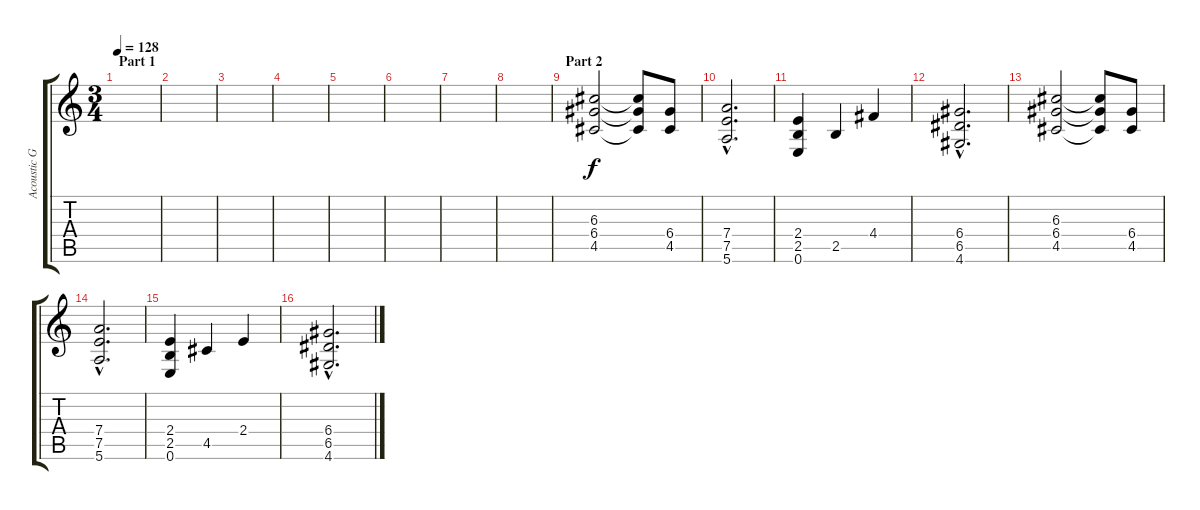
\track ("Acoustic Guitar (Chords)" "Acoustic G") {instrument acousticguitarnylon}
\staff {score tabs}
\tuning (E4 B3 G3 D3 A2 E2) {hide}
\ts (3 4)
\section ("" "Part 1")
\tempo 128
\clef g2
\ks c
|
|
|
|
|
|
|
|
\section ("" "Part 2")
(6.3 6.4 4.5).2 (6.3{t} 6.4{t} 4.5{t}).8 (6.4 4.5).8 |
(7.4{hac} 7.5{hac} 5.6{hac}).2{d} |
(2.4 2.5 0.6).4 2.5.4 4.4.4 |
(6.4{hac} 6.5{hac} 4.6{hac}).2{d} |
(6.3 6.4 4.5).2 (6.3{t} 6.4{t} 4.5{t}).8 (6.4 4.5).8 |
(7.4{hac} 7.5{hac} 5.6{hac}).2{d} |
(2.4 2.5 0.6).4 4.5.4 2.4.4 |
(6.4{hac} 6.5{hac} 4.6{hac}).2{d}
